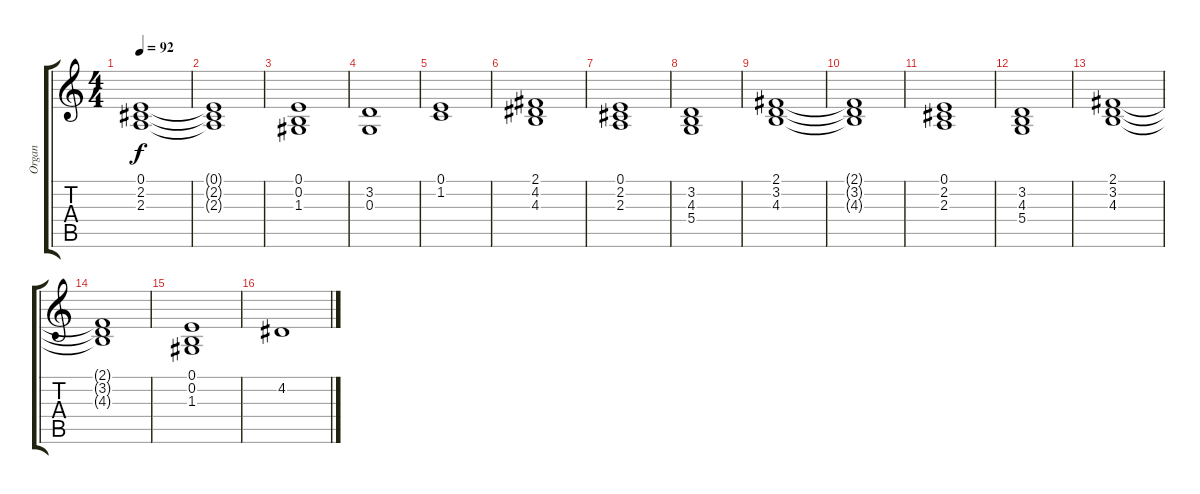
\track ("Organ" "Organ") {instrument stringensemble1}
\staff {score tabs}
\tuning (E4 B3 G3 D3 A2 E2) {hide}
\ts (4 4)
\tempo 92
\clef g2
\ks c
(0.1 2.2 2.3).1{dy f} |
(0.1{t} 2.2{t} 2.3{t}).1 |
(0.1 0.2 1.3).1 |
(3.2 0.3).1 |
(0.1 1.2).1 |
(2.1 4.2 4.3).1 |
(0.1 2.2 2.3).1 |
(3.2 4.3 5.4).1 |
(2.1 3.2 4.3).1 |
(2.1{t} 3.2{t} 4.3{t}).1 |
(0.1 2.2 2.3).1 |
(3.2 4.3 5.4).1 |
(2.1 3.2 4.3).1 |
(2.1{t} 3.2{t} 4.3{t}).1 |
(0.1 0.2 1.3).1 |
4.2.1
